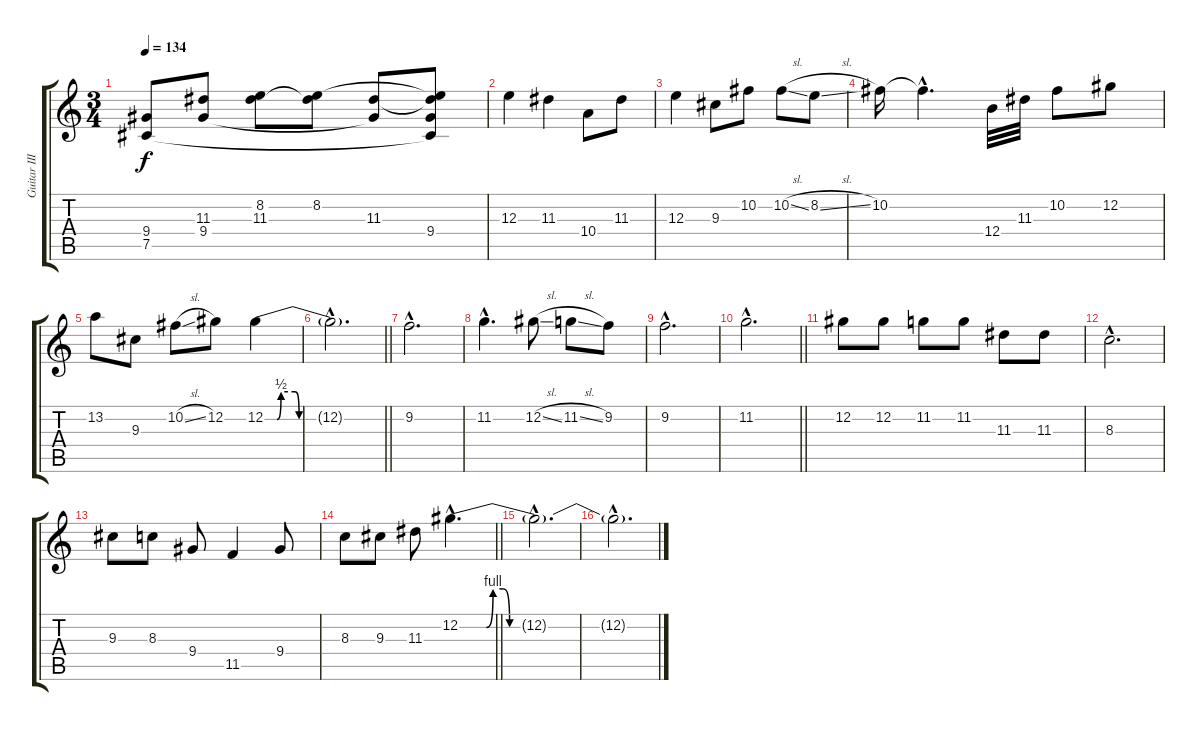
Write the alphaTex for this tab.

\track ("Guitar III" "Guitar III") {instrument distortionguitar}
\staff {score tabs}
\tuning (Db4 Ab3 E3 B2 Gb2 Db2) {hide}
\ts (3 4)
\tempo 134
\clef g2
\ks c
(9.4{t} 7.5).8{dy f} (11.3{t} 9.4).8 (8.2{t} 11.3).8 (8.2 11.3{t}).8 (11.3 9.4{t}).8 (8.2{t} 11.3{t} 9.4 7.5{t}).8 |
12.3.4{volume 14} 11.3.4 10.4.8 11.3.8 |
12.3.4 9.3.8 10.2.8 10.2{sl}.8 8.2{sl}.8 |
10.2.16 10.2{hac t}.4{d} 12.4.32 11.3.32 10.2.8 12.2.8 |
13.2.8 9.3.8 10.2{sl}.8 12.2.8 12.2{be (custom 0 0 6 0 8 2 15 2 17 0 60 0)}.4 |
\barLineRight lightlight
12.2{hac t}.2{d} |
9.2{hac}.2{d} |
11.2{hac}.4{d} 12.2{sl}.8 11.2{sl}.8 9.2.8 |
9.2{hac}.2{d} |
\barLineRight lightlight
11.2{hac}.2{d} |
12.2.8 12.2.8 11.2.8 11.2.8 11.3.8 11.3.8 |
8.3{hac}.2{d} |
9.3.8 8.3.8 9.4.8 11.5.4 9.4.8 |
\barLineRight lightlight
8.3.8 9.3.8 11.3.8 12.2{be (custom 0 0 8 0 10 4 13 4 15 0 60 0) hac}.4{d} |
12.2{hac t}.2{d} |
12.2{hac t}.2{d}
